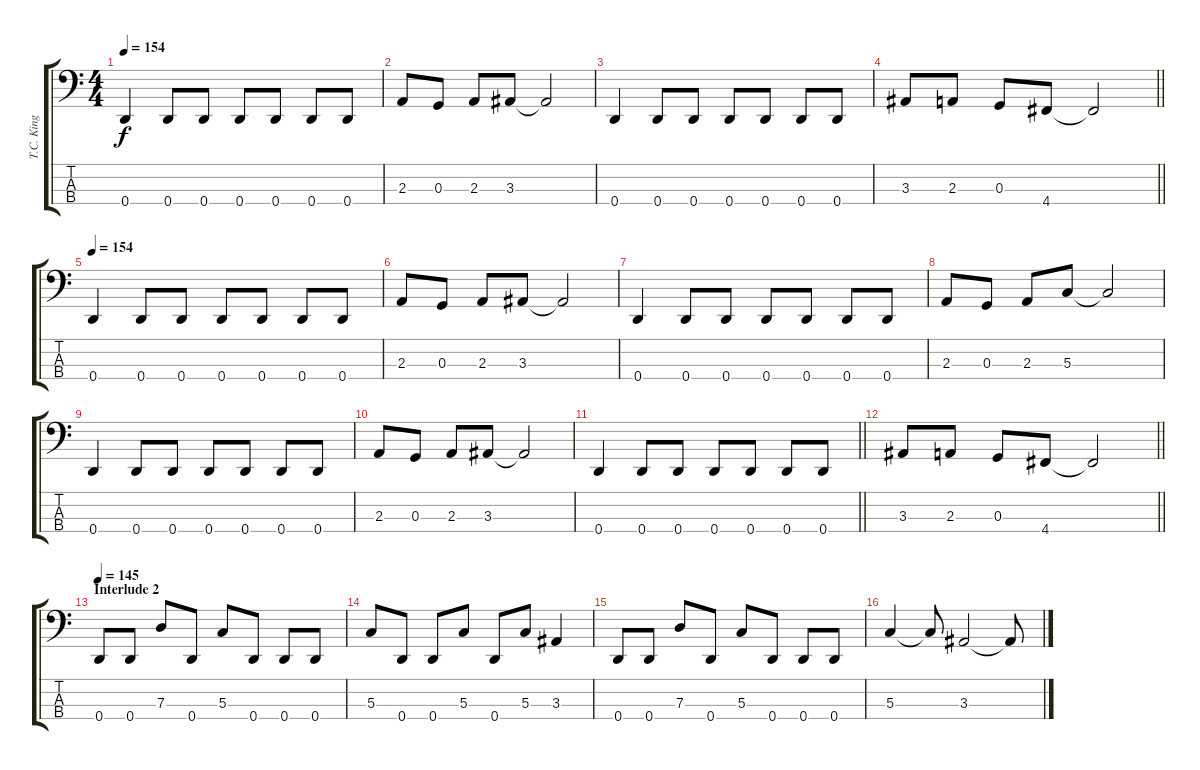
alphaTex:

\track ("T.C. King" "T.C. King") {instrument electricbasspick}
\staff {score tabs}
\tuning (F2 C2 G1 D1) {hide}
\ts (4 4)
\tempo 154
\clef f4
\ks c
0.4.4{dy f} 0.4.8 0.4.8 0.4.8 0.4.8 0.4.8 0.4.8 |
2.3.8 0.3.8 2.3.8 3.3.8 3.3{t}.2 |
0.4.4 0.4.8 0.4.8 0.4.8 0.4.8 0.4.8 0.4.8 |
\barLineRight lightlight
3.3.8 2.3.8 0.3.8 4.4.8 4.4{t}.2 |
\tempo 154
0.4.4 0.4.8 0.4.8 0.4.8 0.4.8 0.4.8 0.4.8 |
2.3.8 0.3.8 2.3.8 3.3.8 3.3{t}.2 |
0.4.4 0.4.8 0.4.8 0.4.8 0.4.8 0.4.8 0.4.8 |
2.3.8 0.3.8 2.3.8 5.3.8 5.3{t}.2 |
0.4.4 0.4.8 0.4.8 0.4.8 0.4.8 0.4.8 0.4.8 |
2.3.8 0.3.8 2.3.8 3.3.8 3.3{t}.2 |
\barLineRight lightlight
0.4.4 0.4.8 0.4.8 0.4.8 0.4.8 0.4.8 0.4.8 |
\barLineRight lightlight
3.3.8 2.3.8 0.3.8 4.4.8 4.4{t}.2 |
\section ("" "Interlude 2")
\tempo 145
0.4.8 0.4.8 7.3.8 0.4.8 5.3.8 0.4.8 0.4.8 0.4.8 |
5.3.8 0.4.8 0.4.8 5.3.8 0.4.8 5.3.8 3.3.4 |
0.4.8 0.4.8 7.3.8 0.4.8 5.3.8 0.4.8 0.4.8 0.4.8 |
5.3.4 5.3{t}.8 3.3.2 3.3{t}.8
